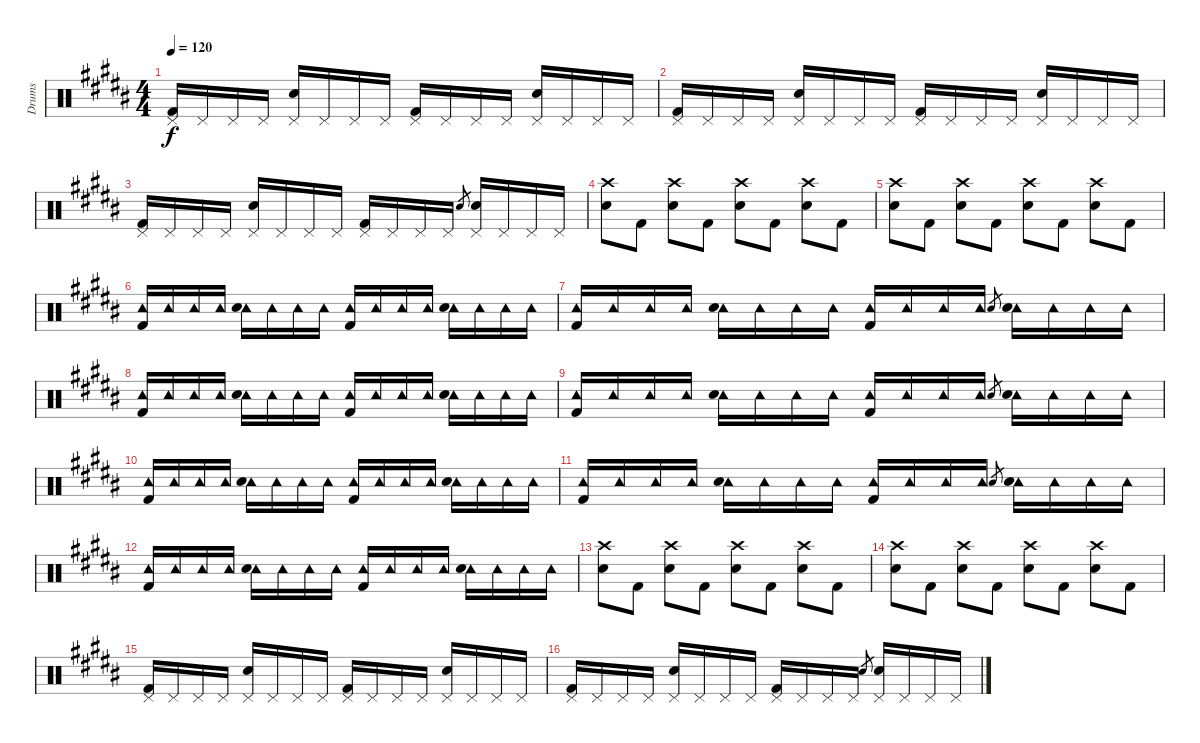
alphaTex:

\track ("Drums" "Drums") {instrument percussion}
\staff {score}
\articulation defaults
\ts (4 4)
\tempo 120
\clef neutral
\ks b
("Pedal Hi-Hat (hit)" "Kick (hit) 2").16{dy f} "Pedal Hi-Hat (hit)".16 "Pedal Hi-Hat (hit)".16 "Pedal Hi-Hat (hit)".16 ("Pedal Hi-Hat (hit)" "Snare (hit) 2").16 "Pedal Hi-Hat (hit)".16 "Pedal Hi-Hat (hit)".16 "Pedal Hi-Hat (hit)".16 ("Pedal Hi-Hat (hit)" "Kick (hit) 2").16 "Pedal Hi-Hat (hit)".16 "Pedal Hi-Hat (hit)".16 "Pedal Hi-Hat (hit)".16 ("Pedal Hi-Hat (hit)" "Snare (hit) 2").16 "Pedal Hi-Hat (hit)".16 "Pedal Hi-Hat (hit)".16 "Pedal Hi-Hat (hit)".16 |
("Pedal Hi-Hat (hit)" "Kick (hit) 2").16 "Pedal Hi-Hat (hit)".16 "Pedal Hi-Hat (hit)".16 "Pedal Hi-Hat (hit)".16 ("Pedal Hi-Hat (hit)" "Snare (hit) 2").16 "Pedal Hi-Hat (hit)".16 "Pedal Hi-Hat (hit)".16 "Pedal Hi-Hat (hit)".16 ("Pedal Hi-Hat (hit)" "Kick (hit) 2").16 "Pedal Hi-Hat (hit)".16 "Pedal Hi-Hat (hit)".16 "Pedal Hi-Hat (hit)".16 ("Pedal Hi-Hat (hit)" "Snare (hit) 2").16 "Pedal Hi-Hat (hit)".16 "Pedal Hi-Hat (hit)".16 "Pedal Hi-Hat (hit)".16 |
("Pedal Hi-Hat (hit)" "Kick (hit) 2").16 "Pedal Hi-Hat (hit)".16 "Pedal Hi-Hat (hit)".16 "Pedal Hi-Hat (hit)".16 ("Pedal Hi-Hat (hit)" "Snare (hit) 2").16 "Pedal Hi-Hat (hit)".16 "Pedal Hi-Hat (hit)".16 "Pedal Hi-Hat (hit)".16 ("Pedal Hi-Hat (hit)" "Kick (hit) 2").16 "Pedal Hi-Hat (hit)".16 "Pedal Hi-Hat (hit)".16 "Pedal Hi-Hat (hit)".16 "Snare (hit) 2".8{gr} ("Pedal Hi-Hat (hit)" "Snare (hit) 2").16 "Pedal Hi-Hat (hit)".16 "Pedal Hi-Hat (hit)".16 "Pedal Hi-Hat (hit)".16 |
("Crash high (hit)" "Snare (hit) 2").8 "Kick (hit) 2".8 ("Crash high (hit)" "Snare (hit) 2").8 "Kick (hit) 2".8 ("Crash high (hit)" "Snare (hit) 2").8 "Kick (hit) 2".8 ("Crash high (hit)" "Snare (hit) 2").8 "Kick (hit) 2".8 |
("Crash high (hit)" "Snare (hit) 2").8 "Kick (hit) 2".8 ("Crash high (hit)" "Snare (hit) 2").8 "Kick (hit) 2".8 ("Crash high (hit)" "Snare (hit) 2").8 "Kick (hit) 2".8 ("Crash high (hit)" "Snare (hit) 2").8 "Kick (hit) 2".8 |
("Tambourine (hit)" "Kick (hit) 2").16 "Tambourine (hit)".16 "Tambourine (hit)".16 "Tambourine (hit)".16 ("Tambourine (hit)" "Snare (hit) 2").16 "Tambourine (hit)".16 "Tambourine (hit)".16 "Tambourine (hit)".16 ("Tambourine (hit)" "Kick (hit) 2").16 "Tambourine (hit)".16 "Tambourine (hit)".16 "Tambourine (hit)".16 ("Tambourine (hit)" "Snare (hit) 2").16 "Tambourine (hit)".16 "Tambourine (hit)".16 "Tambourine (hit)".16 |
("Tambourine (hit)" "Kick (hit) 2").16 "Tambourine (hit)".16 "Tambourine (hit)".16 "Tambourine (hit)".16 ("Tambourine (hit)" "Snare (hit) 2").16 "Tambourine (hit)".16 "Tambourine (hit)".16 "Tambourine (hit)".16 ("Tambourine (hit)" "Kick (hit) 2").16 "Tambourine (hit)".16 "Tambourine (hit)".16 "Tambourine (hit)".16 "Snare (hit) 2".8{gr} ("Tambourine (hit)" "Snare (hit) 2").16 "Tambourine (hit)".16 "Tambourine (hit)".16 "Tambourine (hit)".16 |
("Tambourine (hit)" "Kick (hit) 2").16 "Tambourine (hit)".16 "Tambourine (hit)".16 "Tambourine (hit)".16 ("Tambourine (hit)" "Snare (hit) 2").16 "Tambourine (hit)".16 "Tambourine (hit)".16 "Tambourine (hit)".16 ("Tambourine (hit)" "Kick (hit) 2").16 "Tambourine (hit)".16 "Tambourine (hit)".16 "Tambourine (hit)".16 ("Tambourine (hit)" "Snare (hit) 2").16 "Tambourine (hit)".16 "Tambourine (hit)".16 "Tambourine (hit)".16 |
("Tambourine (hit)" "Kick (hit) 2").16 "Tambourine (hit)".16 "Tambourine (hit)".16 "Tambourine (hit)".16 ("Tambourine (hit)" "Snare (hit) 2").16 "Tambourine (hit)".16 "Tambourine (hit)".16 "Tambourine (hit)".16 ("Tambourine (hit)" "Kick (hit) 2").16 "Tambourine (hit)".16 "Tambourine (hit)".16 "Tambourine (hit)".16 "Snare (hit) 2".8{gr} ("Tambourine (hit)" "Snare (hit) 2").16 "Tambourine (hit)".16 "Tambourine (hit)".16 "Tambourine (hit)".16 |
("Tambourine (hit)" "Kick (hit) 2").16 "Tambourine (hit)".16 "Tambourine (hit)".16 "Tambourine (hit)".16 ("Tambourine (hit)" "Snare (hit) 2").16 "Tambourine (hit)".16 "Tambourine (hit)".16 "Tambourine (hit)".16 ("Tambourine (hit)" "Kick (hit) 2").16 "Tambourine (hit)".16 "Tambourine (hit)".16 "Tambourine (hit)".16 ("Tambourine (hit)" "Snare (hit) 2").16 "Tambourine (hit)".16 "Tambourine (hit)".16 "Tambourine (hit)".16 |
("Tambourine (hit)" "Kick (hit) 2").16 "Tambourine (hit)".16 "Tambourine (hit)".16 "Tambourine (hit)".16 ("Tambourine (hit)" "Snare (hit) 2").16 "Tambourine (hit)".16 "Tambourine (hit)".16 "Tambourine (hit)".16 ("Tambourine (hit)" "Kick (hit) 2").16 "Tambourine (hit)".16 "Tambourine (hit)".16 "Tambourine (hit)".16 "Snare (hit) 2".8{gr} ("Tambourine (hit)" "Snare (hit) 2").16 "Tambourine (hit)".16 "Tambourine (hit)".16 "Tambourine (hit)".16 |
("Tambourine (hit)" "Kick (hit) 2").16 "Tambourine (hit)".16 "Tambourine (hit)".16 "Tambourine (hit)".16 ("Tambourine (hit)" "Snare (hit) 2").16 "Tambourine (hit)".16 "Tambourine (hit)".16 "Tambourine (hit)".16 ("Tambourine (hit)" "Kick (hit) 2").16 "Tambourine (hit)".16 "Tambourine (hit)".16 "Tambourine (hit)".16 ("Tambourine (hit)" "Snare (hit) 2").16 "Tambourine (hit)".16 "Tambourine (hit)".16 "Tambourine (hit)".16 |
("Crash high (hit)" "Snare (hit) 2").8 "Kick (hit) 2".8 ("Crash high (hit)" "Snare (hit) 2").8 "Kick (hit) 2".8 ("Crash high (hit)" "Snare (hit) 2").8 "Kick (hit) 2".8 ("Crash high (hit)" "Snare (hit) 2").8 "Kick (hit) 2".8 |
("Crash high (hit)" "Snare (hit) 2").8 "Kick (hit) 2".8 ("Crash high (hit)" "Snare (hit) 2").8 "Kick (hit) 2".8 ("Crash high (hit)" "Snare (hit) 2").8 "Kick (hit) 2".8 ("Crash high (hit)" "Snare (hit) 2").8 "Kick (hit) 2".8 |
("Pedal Hi-Hat (hit)" "Kick (hit) 2").16 "Pedal Hi-Hat (hit)".16 "Pedal Hi-Hat (hit)".16 "Pedal Hi-Hat (hit)".16 ("Pedal Hi-Hat (hit)" "Snare (hit) 2").16 "Pedal Hi-Hat (hit)".16 "Pedal Hi-Hat (hit)".16 "Pedal Hi-Hat (hit)".16 ("Pedal Hi-Hat (hit)" "Kick (hit) 2").16 "Pedal Hi-Hat (hit)".16 "Pedal Hi-Hat (hit)".16 "Pedal Hi-Hat (hit)".16 ("Pedal Hi-Hat (hit)" "Snare (hit) 2").16 "Pedal Hi-Hat (hit)".16 "Pedal Hi-Hat (hit)".16 "Pedal Hi-Hat (hit)".16 |
("Pedal Hi-Hat (hit)" "Kick (hit) 2").16 "Pedal Hi-Hat (hit)".16 "Pedal Hi-Hat (hit)".16 "Pedal Hi-Hat (hit)".16 ("Pedal Hi-Hat (hit)" "Snare (hit) 2").16 "Pedal Hi-Hat (hit)".16 "Pedal Hi-Hat (hit)".16 "Pedal Hi-Hat (hit)".16 ("Pedal Hi-Hat (hit)" "Kick (hit) 2").16 "Pedal Hi-Hat (hit)".16 "Pedal Hi-Hat (hit)".16 "Pedal Hi-Hat (hit)".16 "Snare (hit) 2".8{gr} ("Pedal Hi-Hat (hit)" "Snare (hit) 2").16 "Pedal Hi-Hat (hit)".16 "Pedal Hi-Hat (hit)".16 "Pedal Hi-Hat (hit)".16
